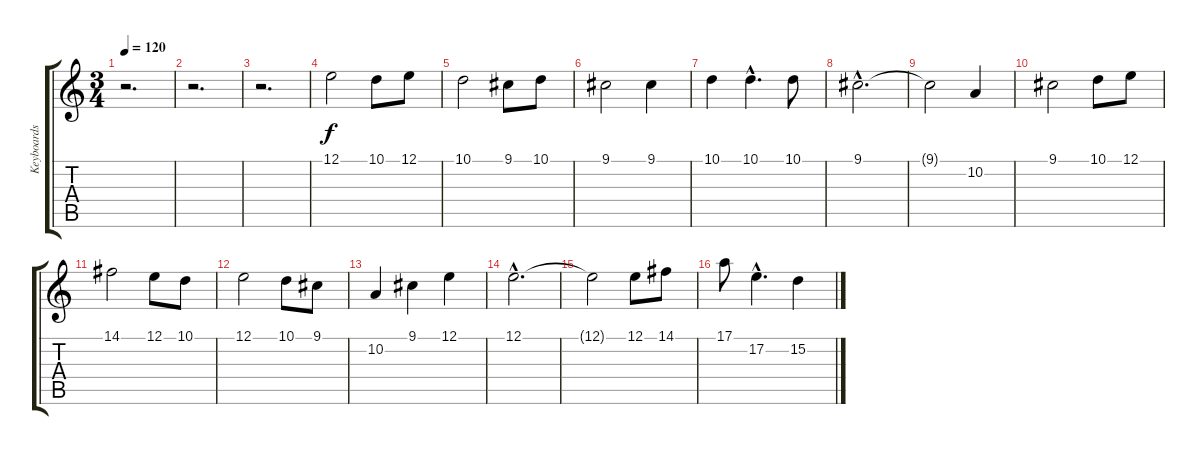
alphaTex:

\track ("Keyboards" "Keyboards") {instrument pad1newage}
\staff {score tabs}
\tuning (E4 B3 G3 D3 A2 E2) {hide}
\ts (3 4)
\tempo 120
\clef g2
\ks c
r.2{d dy f} |
r.2{d} |
r.2{d} |
12.1.2 10.1.8 12.1.8 |
10.1.2 9.1.8 10.1.8 |
9.1.2 9.1.4 |
10.1.4 10.1{hac}.4{d} 10.1.8 |
9.1{hac}.2{d} |
9.1{t}.2 10.2.4 |
9.1.2 10.1.8 12.1.8 |
14.1.2 12.1.8 10.1.8 |
12.1.2 10.1.8 9.1.8 |
10.2.4 9.1.4 12.1.4 |
12.1{hac}.2{d} |
12.1{t}.2 12.1.8 14.1.8 |
17.1.8 17.2{hac}.4{d} 15.2.4
